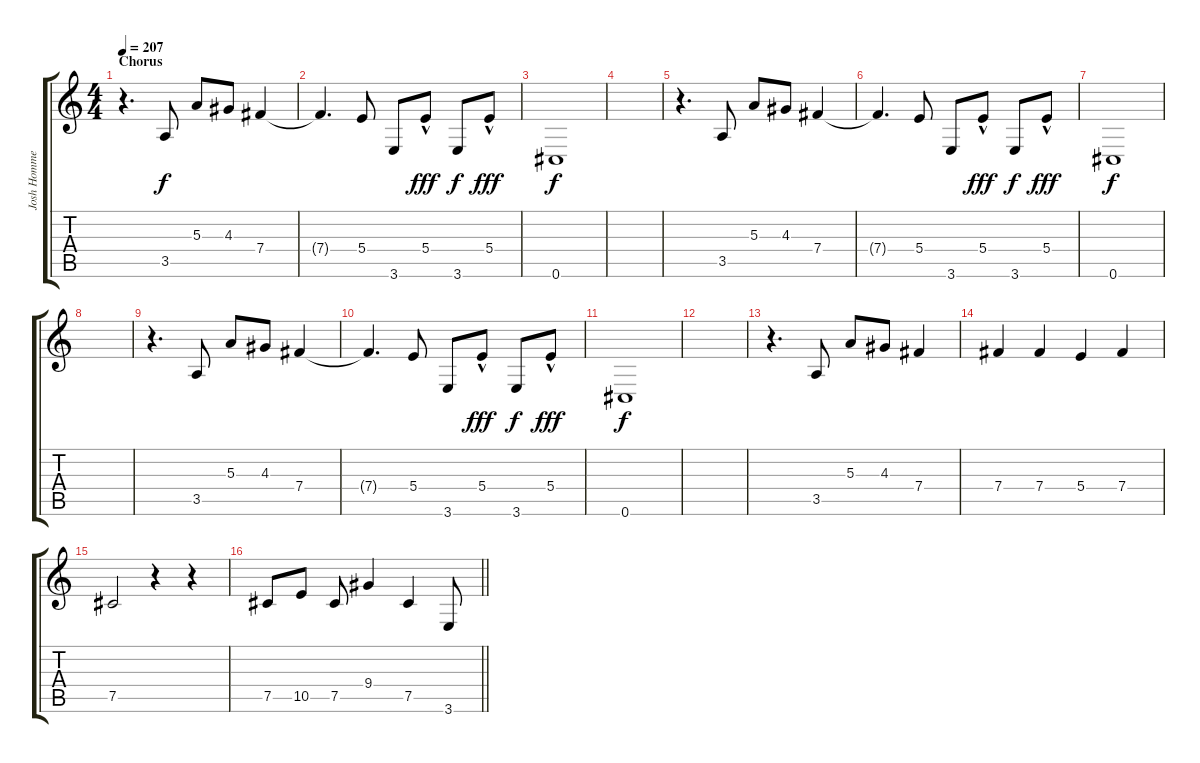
\track ("Josh Homme - Acoustic Guitar" "Josh Homme") {instrument acousticguitarsteel}
\staff {score tabs}
\tuning (Db4 Ab3 E3 B2 Gb2 Db2) {hide}
\ts (4 4)
\section ("" "Chorus")
\tempo 207
\clef g2
\ks c
r.4{d dy f} 3.5.8 5.3.8 4.3.8 7.4.4 |
7.4{t}.4{d} 5.4.8 3.6.8 5.4{hac}.8{dy fff} 3.6.8{dy f} 5.4{hac}.8{dy fff} |
0.6.1{dy f} |
|
r.4{d} 3.5.8 5.3.8 4.3.8 7.4.4 |
7.4{t}.4{d} 5.4.8 3.6.8 5.4{hac}.8{dy fff} 3.6.8{dy f} 5.4{hac}.8{dy fff} |
0.6.1{dy f} |
|
r.4{d} 3.5.8 5.3.8 4.3.8 7.4.4 |
7.4{t}.4{d} 5.4.8 3.6.8 5.4{hac}.8{dy fff} 3.6.8{dy f} 5.4{hac}.8{dy fff} |
0.6.1{dy f} |
|
r.4{d} 3.5.8 5.3.8 4.3.8 7.4.4 |
7.4.4 7.4.4 5.4.4 7.4.4 |
7.5.2 r.4{volume 10} r.4{volume 10} |
\barLineRight lightlight
7.5.8 10.5.8 7.5.8 9.4.4 7.5.4 3.6.8
